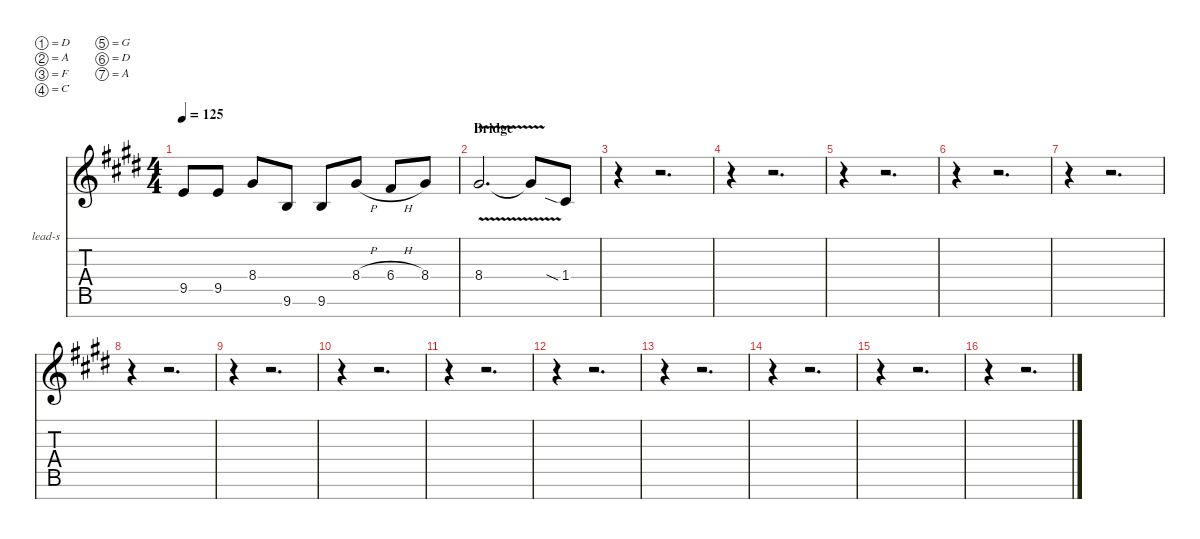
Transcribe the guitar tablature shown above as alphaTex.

\defaultSystemsLayout 4
\hideDynamics
\bracketExtendMode nobrackets
\firstSystemTrackNameOrientation horizontal
\otherSystemsTrackNameOrientation horizontal
\track ("lead" "lead-s") {defaultSystemsLayout 4 solo instrument overdrivenguitar}
\staff {score tabs}
\tuning (D4 A3 F3 C3 G2 D2 A1)
\ts (4 4)
\scale
1.22298
\tempo 125
\accidentals auto
\clef g2
\ottava regular
\simile none
\scale
1.22298
\ks c#minor
9.5{t acc forcenatural}.8{dy mf beam Up} 9.5{acc forcenatural}.8{beam Up} 8.4{acc #}.8{beam Up} 9.6{acc forcenatural}.8{beam Up} 9.6{acc forcenatural}.8{beam Up} 8.4{h acc #}.8{beam Up} 6.4{h acc #}.8{beam Up} 8.4{acc #}.8{beam Up} |
\section ("" "Bridge")
\scale
0.925674
\scale
0.925674 8.4{v acc #}.2{d beam Up} 8.4{v t acc #}.8{beam Up} 1.4{sia acc #}.8{beam Up} |
\scale
0.925674
\scale
0.925674 r.4{beam Down} r.2{d beam Down} |
\scale
0.925674
\scale
0.925674 r.4{beam Down} r.2{d beam Down} |
\scale
1.20972
\scale
1.20972 r.4{beam Down} r.2{d beam Down} |
\scale
0.930095
\scale
0.930095 r.4{beam Down} r.2{d beam Down} |
\scale
0.930095
\scale
0.930095 r.4{beam Down} r.2{d beam Down} |
\scale
0.930095
\scale
0.930095 r.4{beam Down} r.2{d beam Down} |
\scale
1.20972
\scale
1.20972 r.4{beam Down} r.2{d beam Down} |
\scale
0.930095
\scale
0.930095 r.4{beam Down} r.2{d beam Down} |
\scale
0.930095
\scale
0.930095 r.4{beam Down} r.2{d beam Down} |
\scale
0.930095
\scale
0.930095 r.4{beam Down} r.2{d beam Down} |
\scale
1.20972
\scale
1.20972 r.4{beam Down} r.2{d beam Down} |
\scale
1.20529
\scale
0.930095 r.4{beam Down} r.2{d beam Down} |
\scale
0.925674
\scale
0.930095 r.4{beam Down} r.2{d beam Down} |
\scale
0.925674
\scale
0.930095 r.4{beam Down} r.2{d beam Down}
